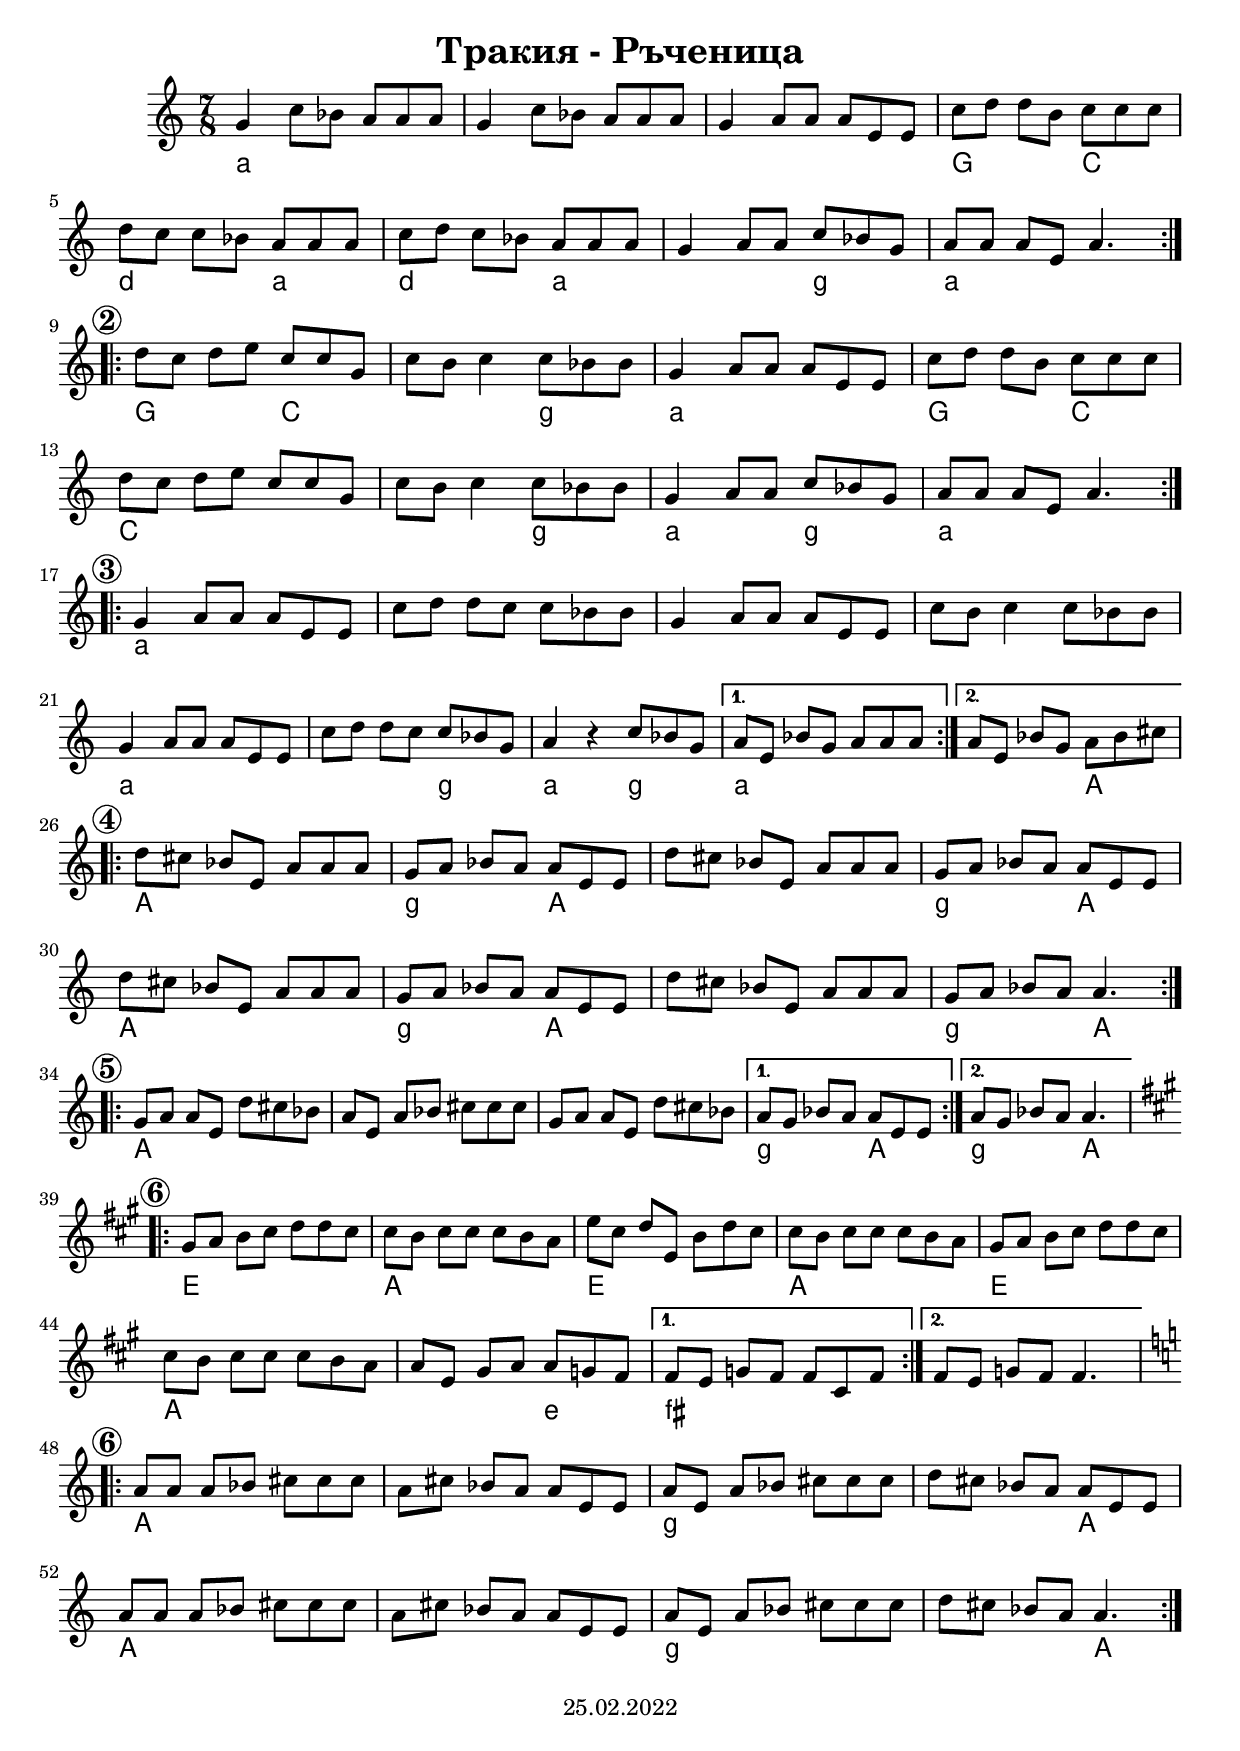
\version "2.22.1"
\include "deutsch.ly"

aMelody = \relative c'' {
  \repeat volta 2 {
    g4 c8 b a a a | g4 c8 b a a a | g4 a8 a a e e | c'8 d d h c c c |
    d8 c c b a a a | c8 d c b a a a | g4 a8 a c b g | a8 a a e a4. |
  }
}
aChords = \chordmode {
  a2..:m | a2..:m | a2..:m | g2 c4. |
  d2:m a4.:m | d2:m a4.:m | a2:m g4.:m | a2..:m |
}

bMelody = \relative c'' {
  \repeat volta 2 {
    d8 c d e c c g | c8 h c4 c8 b b | g4 a8 a a e e | c'8 d d h c c c | \break
    d8 c d e c c g | c8 h c4 c8 b b | g4 a8 a c b g | a8 a a e a4. |
  }
}
bChords = \chordmode {
  g2 c4. | c2 g4.:m | a2..:m | g2 c4. |
  c2.. | c2 g4.:m | a2:m g4.:m | a2..:m |
}

cMelody = \relative c'' {
  \repeat volta 2 {
    g4 a8 a a e e | c'8 d d c c b b | g4 a8 a a e e | c'8 h c4 c8 b b |
    g4 a8 a a e e | c'8 d d c c b g | a4 r4 c8 b g |
  }
  \alternative {
    { a8 e b' g a a a }
    { a8 e b' g a b cis }
  }
}
cChords = \chordmode {
  a2..:m | a2..:m | a2..:m | a2..:m |
  a2..:m | a2:m g4.:m | a2:m g4.:m |
  a2:m a4.:m |
  a2:m a4. |
}

dMelody = \relative c'' {
  \repeat volta 2 {
    d8 cis b e, a a a | g8 a b a a e e | d'8 cis b e, a a a | g8 a b a a e e |
    d'8 cis b e, a a a | g8 a b a a e e | d'8 cis b e, a a a | g8 a b a a4. |
  }
}
dChords = \chordmode {
  a2.. | g2:m a4. | a2.. | g2:m a4. |
  a2.. | g2:m a4. | a2.. | g2:m a4. |
}

eMelody = \relative c'' {
  \repeat volta 2 {
    g8 a a e d' cis b | a8 e a b cis cis cis | g8 a a e d' cis b |
  }
  \alternative {
    { a8 g b a a e e | }
    { a8 g b a a4. | }
  }
}
eChords = \chordmode {
  a2.. | a2.. | a2.. |
  g2:m a4. |
  g2:m a4. |
}

fMelody = \relative c'' {
  \repeat volta 2 {
    gis8 a h cis d d cis | cis8 h cis cis cis h a | e'8 cis d e, h' d cis | cis h cis cis cis h a |
    gis8 a h cis d d cis | cis8 h cis cis cis h a | a8 e gis a a g fis |
  }
  \alternative {
    { fis8 e g fis fis cis fis | }
    { fis8 e g fis fis4. | }
  }
}
fChords = \chordmode {
  e2.. | a2.. | e2.. | a2.. |
  e2.. | a2.. | a2 e4.:m |
  fis2..:m |
  fis2..:m |
}

gMelody = \relative c'' {
  \repeat volta 2 {
    a8 a a b cis cis cis | a8 cis b a a e e | a8 e a b cis cis cis | d8 cis b a a e e |
    a8 a a b cis cis cis | a8 cis b a a e e | a8 e a b cis cis cis | d8 cis b a a4. |
  }
}
gChords = \chordmode {
  a2.. | a2.. | g2..:m | g2:m a4. |
  a2.. | a2.. | g2..:m | g2:m a4. |
}

melody = {
  \clef treble
  \key a \minor
  \time 7/8
  \set Timing.beatStructure = #'(2 2 3)

  \aMelody \break
  \mark \markup { \circle { \bold 2 } }
  \bMelody \break
  \mark \markup { \circle { \bold 3 } }
  \cMelody \break
  \mark \markup { \circle { \bold 4 } }
  \dMelody \break
  \mark \markup { \circle { \bold 5 } }
  \eMelody \break
  \mark \markup { \circle { \bold 6 } }
  \key a \major
  \fMelody \break
  \key a \minor
  \mark \markup { \circle { \bold 6 } }
  \gMelody \break
}

harmonies = \chords {
  \germanChords
  \set chordNameLowercaseMinor = ##t
  \set chordChanges = ##t

  \aChords
  \bChords
  \cChords
  \dChords
  \eChords
  \fChords
  \gChords
}

\header {
  title = "Тракия - Ръченица"
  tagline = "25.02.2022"
}
\score {
  <<
    \new Staff \melody
    \new ChordNames \harmonies
  >>
}


